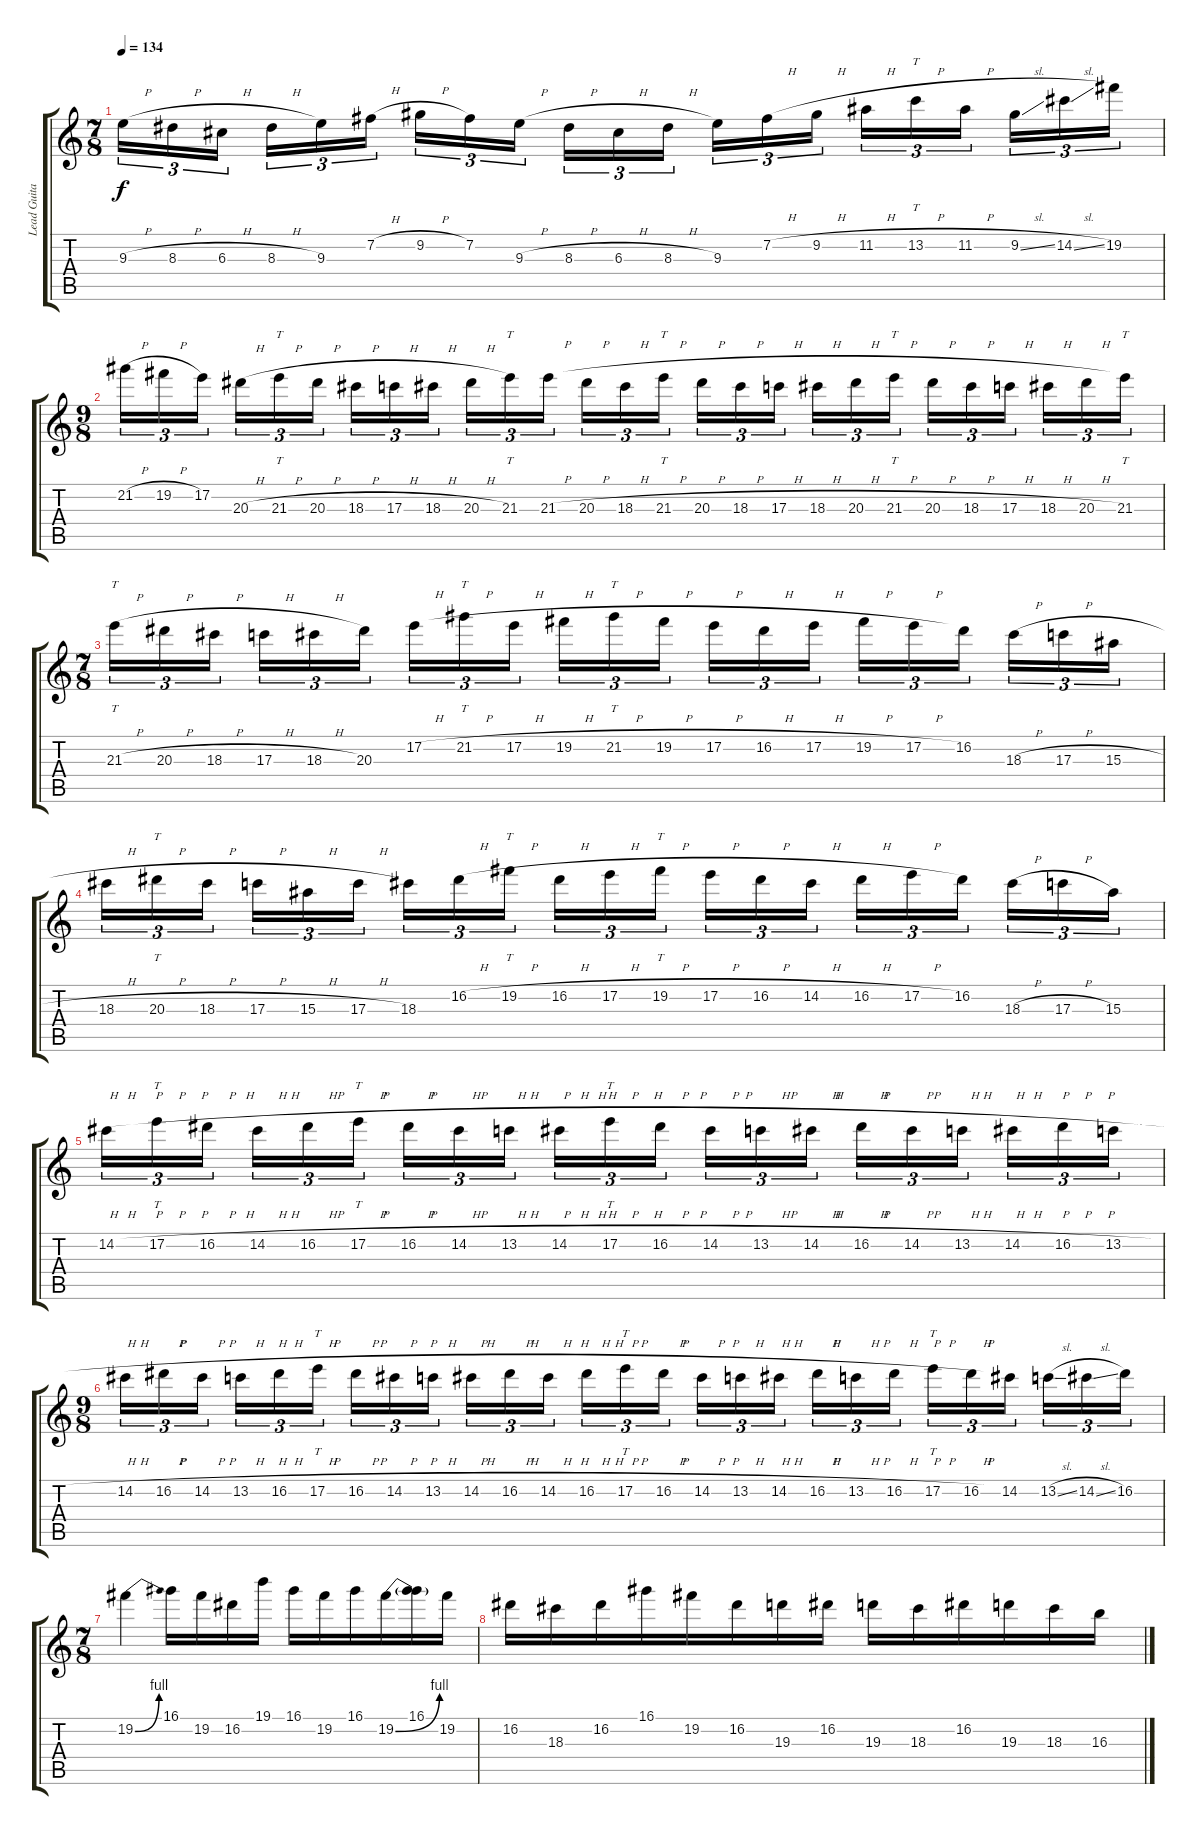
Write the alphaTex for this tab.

\track ("Lead Guitar" "Lead Guita") {instrument distortionguitar}
\staff {score tabs}
\tuning (E4 B3 G3 D3 A2 E2) {hide}
\ts (7 8)
\tempo 134
\clef g2
\ks c
9.3{h}.16{tu (3 2) dy f} 8.3{h}.16{tu (3 2)} 6.3{h}.16{tu (3 2)} 8.3{h}.16{tu (3 2)} 9.3.16{tu (3 2)} 7.2{h}.16{tu (3 2)} 9.2{h}.16{tu (3 2)} 7.2.16{tu (3 2)} 9.3{h}.16{tu (3 2)} 8.3{h}.16{tu (3 2)} 6.3{h}.16{tu (3 2)} 8.3{h}.16{tu (3 2)} 9.3.16{tu (3 2)} 7.2{h}.16{tu (3 2)} 9.2{h}.16{tu (3 2)} 11.2{h}.16{tu (3 2)} 13.2{h}.16{tt tu (3 2)} 11.2{h}.16{tu (3 2)} 9.2{sl}.16{tu (3 2)} 14.2{sl}.16{tu (3 2)} 19.2.16{tu (3 2)} |
\ts (9 8)
21.2{h}.16{tu (3 2)} 19.2{h}.16{tu (3 2)} 17.2.16{tu (3 2) beam splitsecondary} 20.3{h}.16{tu (3 2)} 21.3{h}.16{tt tu (3 2)} 20.3{h}.16{tu (3 2) beam splitsecondary} 18.3{h}.16{tu (3 2)} 17.3{h}.16{tu (3 2)} 18.3{h}.16{tu (3 2)} 20.3{h}.16{tu (3 2)} 21.3.16{tt tu (3 2)} 21.3{h}.16{tu (3 2) beam splitsecondary} 20.3{h}.16{tu (3 2)} 18.3{h}.16{tu (3 2)} 21.3{h}.16{tt tu (3 2) beam splitsecondary} 20.3{h}.16{tu (3 2)} 18.3{h}.16{tu (3 2)} 17.3{h}.16{tu (3 2)} 18.3{h}.16{tu (3 2)} 20.3{h}.16{tu (3 2)} 21.3{h}.16{tt tu (3 2) beam splitsecondary} 20.3{h}.16{tu (3 2)} 18.3{h}.16{tu (3 2)} 17.3{h}.16{tu (3 2) beam splitsecondary} 18.3{h}.16{tu (3 2)} 20.3{h}.16{tu (3 2)} 21.3.16{tt tu (3 2)} |
\ts (7 8)
21.3{h}.16{tt tu (3 2)} 20.3{h}.16{tu (3 2)} 18.3{h}.16{tu (3 2)} 17.3{h}.16{tu (3 2)} 18.3{h}.16{tu (3 2)} 20.3.16{tu (3 2)} 17.2{h}.16{tu (3 2)} 21.2{h}.16{tt tu (3 2)} 17.2{h}.16{tu (3 2)} 19.2{h}.16{tu (3 2)} 21.2{h}.16{tt tu (3 2)} 19.2{h}.16{tu (3 2)} 17.2{h}.16{tu (3 2)} 16.2{h}.16{tu (3 2)} 17.2{h}.16{tu (3 2)} 19.2{h}.16{tu (3 2)} 17.2{h}.16{tu (3 2)} 16.2.16{tu (3 2)} 18.3{h}.16{tu (3 2)} 17.3{h}.16{tu (3 2)} 15.3{h}.16{tu (3 2)} |
18.3{h}.16{tu (3 2)} 20.3{h}.16{tt tu (3 2)} 18.3{h}.16{tu (3 2)} 17.3{h}.16{tu (3 2)} 15.3{h}.16{tu (3 2)} 17.3{h}.16{tu (3 2)} 18.3.16{tu (3 2)} 16.2{h}.16{tu (3 2)} 19.2{h}.16{tt tu (3 2)} 16.2{h}.16{tu (3 2)} 17.2{h}.16{tu (3 2)} 19.2{h}.16{tt tu (3 2)} 17.2{h}.16{tu (3 2)} 16.2{h}.16{tu (3 2)} 14.2{h}.16{tu (3 2)} 16.2{h}.16{tu (3 2)} 17.2{h}.16{tu (3 2)} 16.2.16{tu (3 2)} 18.3{h}.16{tu (3 2)} 17.3{h}.16{tu (3 2)} 15.3.16{tu (3 2)} |
14.2{h}.16{tu (3 2)} 17.2{h}.16{tt tu (3 2)} 16.2{h}.16{tu (3 2)} 14.2{h}.16{tu (3 2)} 16.2{h}.16{tu (3 2)} 17.2{h}.16{tt tu (3 2)} 16.2{h}.16{tu (3 2)} 14.2{h}.16{tu (3 2)} 13.2{h}.16{tu (3 2)} 14.2{h}.16{tu (3 2)} 17.2{h}.16{tt tu (3 2)} 16.2{h}.16{tu (3 2)} 14.2{h}.16{tu (3 2)} 13.2{h}.16{tu (3 2)} 14.2{h}.16{tu (3 2)} 16.2{h}.16{tu (3 2)} 14.2{h}.16{tu (3 2)} 13.2{h}.16{tu (3 2)} 14.2{h}.16{tu (3 2)} 16.2{h}.16{tu (3 2)} 13.2{h}.16{tu (3 2)} |
\ts (9 8)
14.2{h}.16{tu (3 2)} 16.2{h}.16{tu (3 2)} 14.2{h}.16{tu (3 2) beam splitsecondary} 13.2{h}.16{tu (3 2)} 16.2{h}.16{tu (3 2)} 17.2{h}.16{tt tu (3 2) beam splitsecondary} 16.2{h}.16{tu (3 2)} 14.2{h}.16{tu (3 2)} 13.2{h}.16{tu (3 2)} 14.2{h}.16{tu (3 2)} 16.2{h}.16{tu (3 2)} 14.2{h}.16{tu (3 2) beam splitsecondary} 16.2{h}.16{tu (3 2)} 17.2{h}.16{tt tu (3 2)} 16.2{h}.16{tu (3 2) beam splitsecondary} 14.2{h}.16{tu (3 2)} 13.2{h}.16{tu (3 2)} 14.2{h}.16{tu (3 2)} 16.2{h}.16{tu (3 2)} 13.2{h}.16{tu (3 2)} 16.2{h}.16{tu (3 2) beam splitsecondary} 17.2{h}.16{tt tu (3 2)} 16.2{h}.16{tu (3 2)} 14.2.16{tu (3 2) beam splitsecondary} 13.2{sl}.16{tu (3 2)} 14.2{sl}.16{tu (3 2)} 16.2.16{tu (3 2)} |
\ts (7 8)
19.2{be (bend 0 0 60 4)}.4 16.1.16 19.2.16 16.2.16 19.1.16 16.1.16 19.2.16 16.1.16 19.2{be (bend 0 0 60 4)}.16 (16.1 19.2{t}).16 19.2.16 |
16.2.16 18.3.16 16.2.16 16.1.16 19.2.16 16.2.16 19.3.16 16.2.16 19.3.16 18.3.16 16.2.16 19.3.16 18.3.16 16.3.16
